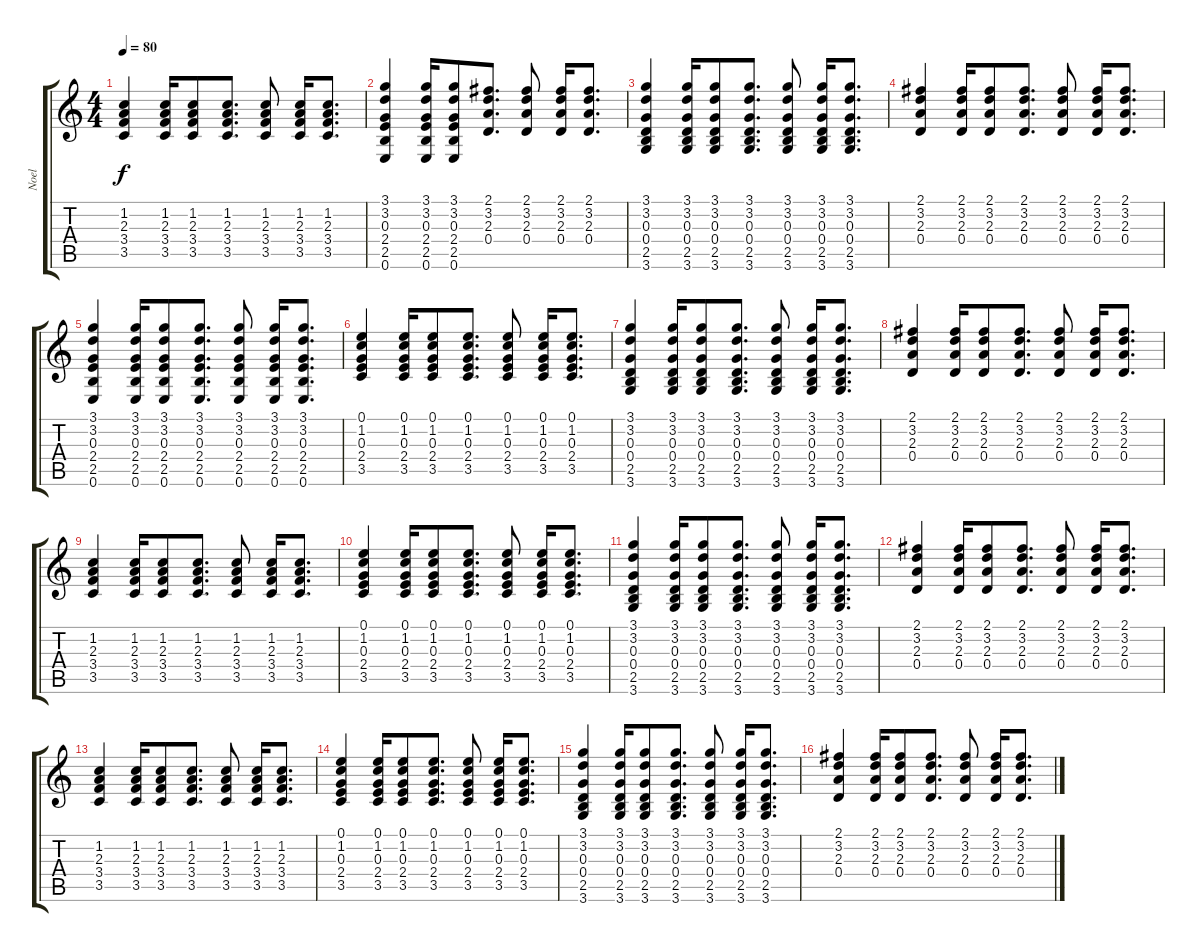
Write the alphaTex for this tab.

\track ("Noel" "Noel") {instrument overdrivenguitar}
\staff {score tabs}
\tuning (E4 B3 G3 D3 A2 E2) {hide}
\ts (4 4)
\tempo 80
\clef g2
\ks c
(1.2 2.3 3.4 3.5).4{dy f} (1.2 2.3 3.4 3.5).16 (1.2 2.3 3.4 3.5).8 (1.2 2.3 3.4 3.5).8{d} (1.2 2.3 3.4 3.5).8 (1.2 2.3 3.4 3.5).16 (1.2 2.3 3.4 3.5).8{d} |
(3.1 3.2 0.3 2.4 2.5 0.6).4 (3.1 3.2 0.3 2.4 2.5 0.6).16 (3.1 3.2 0.3 2.4 2.5 0.6).8 (2.1 3.2 2.3 0.4).8{d} (2.1 3.2 2.3 0.4).8 (2.1 3.2 2.3 0.4).16 (2.1 3.2 2.3 0.4).8{d} |
(3.1 3.2 0.3 0.4 2.5 3.6).4 (3.1 3.2 0.3 0.4 2.5 3.6).16 (3.1 3.2 0.3 0.4 2.5 3.6).8 (3.1 3.2 0.3 0.4 2.5 3.6).8{d} (3.1 3.2 0.3 0.4 2.5 3.6).8 (3.1 3.2 0.3 0.4 2.5 3.6).16 (3.1 3.2 0.3 0.4 2.5 3.6).8{d} |
(2.1 3.2 2.3 0.4).4 (2.1 3.2 2.3 0.4).16 (2.1 3.2 2.3 0.4).8 (2.1 3.2 2.3 0.4).8{d} (2.1 3.2 2.3 0.4).8 (2.1 3.2 2.3 0.4).16 (2.1 3.2 2.3 0.4).8{d} |
(3.1 3.2 0.3 2.4 2.5 0.6).4 (3.1 3.2 0.3 2.4 2.5 0.6).16 (3.1 3.2 0.3 2.4 2.5 0.6).8 (3.1 3.2 0.3 2.4 2.5 0.6).8{d} (3.1 3.2 0.3 2.4 2.5 0.6).8 (3.1 3.2 0.3 2.4 2.5 0.6).16 (3.1 3.2 0.3 2.4 2.5 0.6).8{d} |
(0.1 1.2 0.3 2.4 3.5).4 (0.1 1.2 0.3 2.4 3.5).16 (0.1 1.2 0.3 2.4 3.5).8 (0.1 1.2 0.3 2.4 3.5).8{d} (0.1 1.2 0.3 2.4 3.5).8 (0.1 1.2 0.3 2.4 3.5).16 (0.1 1.2 0.3 2.4 3.5).8{d} |
(3.1 3.2 0.3 0.4 2.5 3.6).4 (3.1 3.2 0.3 0.4 2.5 3.6).16 (3.1 3.2 0.3 0.4 2.5 3.6).8 (3.1 3.2 0.3 0.4 2.5 3.6).8{d} (3.1 3.2 0.3 0.4 2.5 3.6).8 (3.1 3.2 0.3 0.4 2.5 3.6).16 (3.1 3.2 0.3 0.4 2.5 3.6).8{d} |
(2.1 3.2 2.3 0.4).4 (2.1 3.2 2.3 0.4).16 (2.1 3.2 2.3 0.4).8 (2.1 3.2 2.3 0.4).8{d} (2.1 3.2 2.3 0.4).8 (2.1 3.2 2.3 0.4).16 (2.1 3.2 2.3 0.4).8{d} |
(1.2 2.3 3.4 3.5).4 (1.2 2.3 3.4 3.5).16 (1.2 2.3 3.4 3.5).8 (1.2 2.3 3.4 3.5).8{d} (1.2 2.3 3.4 3.5).8 (1.2 2.3 3.4 3.5).16 (1.2 2.3 3.4 3.5).8{d} |
(0.1 1.2 0.3 2.4 3.5).4 (0.1 1.2 0.3 2.4 3.5).16 (0.1 1.2 0.3 2.4 3.5).8 (0.1 1.2 0.3 2.4 3.5).8{d} (0.1 1.2 0.3 2.4 3.5).8 (0.1 1.2 0.3 2.4 3.5).16 (0.1 1.2 0.3 2.4 3.5).8{d} |
(3.1 3.2 0.3 0.4 2.5 3.6).4 (3.1 3.2 0.3 0.4 2.5 3.6).16 (3.1 3.2 0.3 0.4 2.5 3.6).8 (3.1 3.2 0.3 0.4 2.5 3.6).8{d} (3.1 3.2 0.3 0.4 2.5 3.6).8 (3.1 3.2 0.3 0.4 2.5 3.6).16 (3.1 3.2 0.3 0.4 2.5 3.6).8{d} |
(2.1 3.2 2.3 0.4).4 (2.1 3.2 2.3 0.4).16 (2.1 3.2 2.3 0.4).8 (2.1 3.2 2.3 0.4).8{d} (2.1 3.2 2.3 0.4).8 (2.1 3.2 2.3 0.4).16 (2.1 3.2 2.3 0.4).8{d} |
(1.2 2.3 3.4 3.5).4 (1.2 2.3 3.4 3.5).16 (1.2 2.3 3.4 3.5).8 (1.2 2.3 3.4 3.5).8{d} (1.2 2.3 3.4 3.5).8 (1.2 2.3 3.4 3.5).16 (1.2 2.3 3.4 3.5).8{d} |
(0.1 1.2 0.3 2.4 3.5).4 (0.1 1.2 0.3 2.4 3.5).16 (0.1 1.2 0.3 2.4 3.5).8 (0.1 1.2 0.3 2.4 3.5).8{d} (0.1 1.2 0.3 2.4 3.5).8 (0.1 1.2 0.3 2.4 3.5).16 (0.1 1.2 0.3 2.4 3.5).8{d} |
(3.1 3.2 0.3 0.4 2.5 3.6).4 (3.1 3.2 0.3 0.4 2.5 3.6).16 (3.1 3.2 0.3 0.4 2.5 3.6).8 (3.1 3.2 0.3 0.4 2.5 3.6).8{d} (3.1 3.2 0.3 0.4 2.5 3.6).8 (3.1 3.2 0.3 0.4 2.5 3.6).16 (3.1 3.2 0.3 0.4 2.5 3.6).8{d} |
(2.1 3.2 2.3 0.4).4 (2.1 3.2 2.3 0.4).16 (2.1 3.2 2.3 0.4).8 (2.1 3.2 2.3 0.4).8{d} (2.1 3.2 2.3 0.4).8 (2.1 3.2 2.3 0.4).16 (2.1 3.2 2.3 0.4).8{d}
